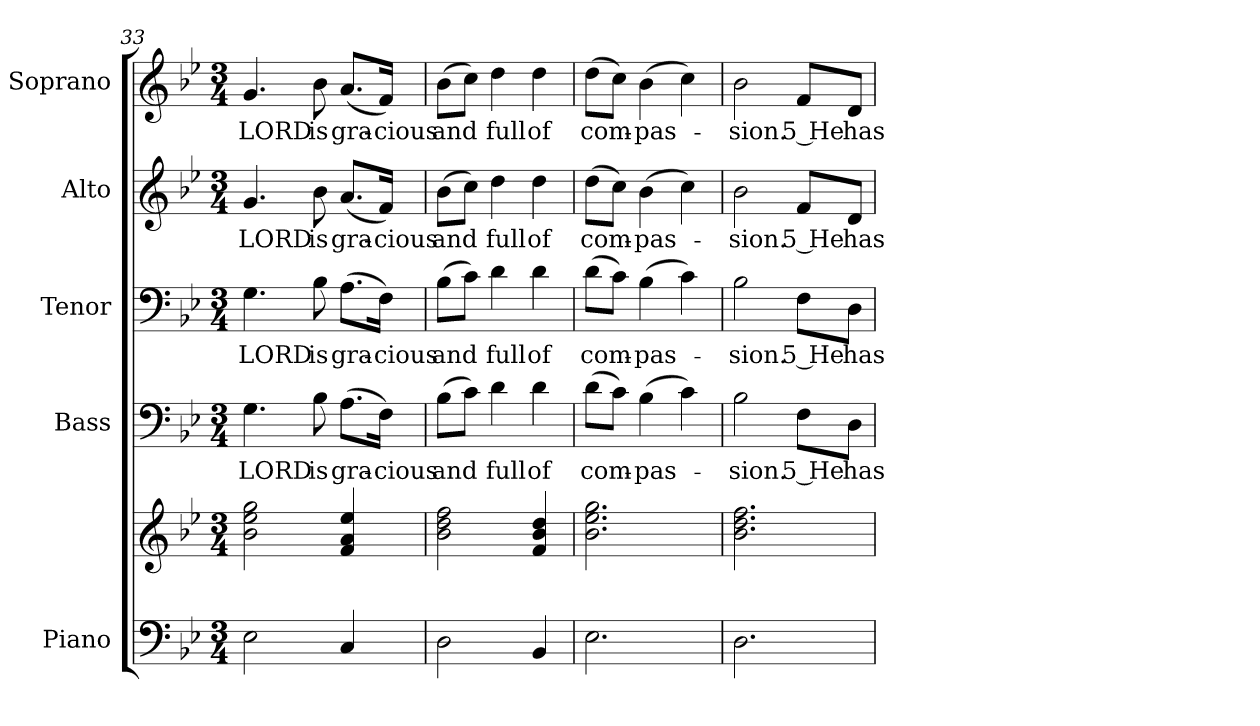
**kern	**kern	**kern	**text	**kern	**text	**kern	**text	**kern	**text
*part5	*part5	*part4	*part4	*part3	*part3	*part2	*part2	*part1	*part1
*staff6	*staff5	*staff4	*staff4	*staff3	*staff3	*staff2	*staff2	*staff1	*staff1
*I"Piano	*	*I"Bass	*	*I"Tenor	*	*I"Alto	*	*I"Soprano	*
*I'Pno.	*	*I'B.	*	*I'T.	*	*I'A.	*	*I'S.	*
*clefF4	*clefG2	*clefF4	*	*clefF4	*	*clefG2	*	*clefG2	*
*k[b-e-]	*k[b-e-]	*k[b-e-]	*	*k[b-e-]	*	*k[b-e-]	*	*k[b-e-]	*
*B-:	*B-:	*B-:	*	*B-:	*	*B-:	*	*B-:	*
*M3/4	*M3/4	*M3/4	*	*M3/4	*	*M3/4	*	*M3/4	*
=33	=33	=33	=33	=33	=33	=33	=33	=33	=33
!	!	!	!LO:LY:b:color=#000000	!	!	!	!	!	!
!	!	!	!	!	!LO:LY:b:color=#000000	!	!	!	!
!	!	!	!	!	!	!	!LO:LY:b:color=#000000	!	!
!	!	!	!	!	!	!	!	!	!LO:LY:b:color=#000000
2E-i\	2b-i\ 2ee-i 2ggi	4.Gi\	LORD	4.Gi\	LORD	4.gi/	LORD	4.gi/	LORD
!	!	!	!LO:LY:b:color=#000000	!	!	!	!	!	!
!	!	!	!	!	!LO:LY:b:color=#000000	!	!	!	!
!	!	!	!	!	!	!	!LO:LY:b:color=#000000	!	!
!	!	!	!	!	!	!	!	!	!LO:LY:b:color=#000000
.	.	8B-i\	is	8B-i\	is	8b-i\	is	8b-i\	is
!	!	!	!LO:LY:b:color=#000000	!	!	!	!	!	!
!	!	!	!	!	!LO:LY:b:color=#000000	!	!	!	!
!	!	!	!	!	!	!	!LO:LY:b:color=#000000	!	!
!	!	!	!	!	!	!	!	!	!LO:LY:b:color=#000000
4Ci/	4fi/ 4ai 4ee-i	(8.Ai\L	gra-	(8.Ai\L	gra-	(8.ai/L	gra-	(8.ai/L	gra-
!	!	!	!LO:LY:b:color=#000000	!	!	!	!	!	!
!	!	!	!	!	!LO:LY:b:color=#000000	!	!	!	!
!	!	!	!	!	!	!	!LO:LY:b:color=#000000	!	!
!	!	!	!	!	!	!	!	!	!LO:LY:b:color=#000000
.	.	16Fi\Jk)	-cious	16Fi\Jk)	-cious	16fi/Jk)	-cious	16fi/Jk)	-cious
!!LO:PB:g=z
=34	=34	=34	=34	=34	=34	=34	=34	=34	=34
!	!	!	!LO:LY:b:color=#000000	!	!	!	!	!	!
!	!	!	!	!	!LO:LY:b:color=#000000	!	!	!	!
!	!	!	!	!	!	!	!LO:LY:b:color=#000000	!	!
!	!	!	!	!	!	!	!	!	!LO:LY:b:color=#000000
2Di\	2b-i\ 2ddi 2ffi	(8B-i\L	and	(8B-i\L	and	(8b-i\L	and	(8b-i\L	and
.	.	8ci\J)	.	8ci\J)	.	8cci\J)	.	8cci\J)	.
!	!	!	!LO:LY:b:color=#000000	!	!	!	!	!	!
!	!	!	!	!	!LO:LY:b:color=#000000	!	!	!	!
!	!	!	!	!	!	!	!LO:LY:b:color=#000000	!	!
!	!	!	!	!	!	!	!	!	!LO:LY:b:color=#000000
.	.	4di\	full	4di\	full	4ddi\	full	4ddi\	full
!	!	!	!LO:LY:b:color=#000000	!	!	!	!	!	!
!	!	!	!	!	!LO:LY:b:color=#000000	!	!	!	!
!	!	!	!	!	!	!	!LO:LY:b:color=#000000	!	!
!	!	!	!	!	!	!	!	!	!LO:LY:b:color=#000000
4BB-i/	4fi/ 4b-i 4ddi	4di\	of	4di\	of	4ddi\	of	4ddi\	of
=35	=35	=35	=35	=35	=35	=35	=35	=35	=35
!	!	!	!LO:LY:b:color=#000000	!	!	!	!	!	!
!	!	!	!	!	!LO:LY:b:color=#000000	!	!	!	!
!	!	!	!	!	!	!	!LO:LY:b:color=#000000	!	!
!	!	!	!	!	!	!	!	!	!LO:LY:b:color=#000000
2.E-i\	2.b-i\ 2.ee-i 2.ggi	(8di\L	com-	(8di\L	com-	(8ddi\L	com-	(8ddi\L	com-
.	.	8ci\J)	.	8ci\J)	.	8cci\J)	.	8cci\J)	.
!	!	!	!LO:LY:b:color=#000000	!	!	!	!	!	!
!	!	!	!	!	!LO:LY:b:color=#000000	!	!	!	!
!	!	!	!	!	!	!	!LO:LY:b:color=#000000	!	!
!	!	!	!	!	!	!	!	!	!LO:LY:b:color=#000000
.	.	(4B-i\	-pas-	(4B-i\	-pas-	(4b-i\	-pas-	(4b-i\	-pas-
.	.	4ci\)	.	4ci\)	.	4cci\)	.	4cci\)	.
=36	=36	=36	=36	=36	=36	=36	=36	=36	=36
!	!	!	!LO:LY:b:color=#000000	!	!	!	!	!	!
!	!	!	!	!	!LO:LY:b:color=#000000	!	!	!	!
!	!	!	!	!	!	!	!LO:LY:b:color=#000000	!	!
!	!	!	!	!	!	!	!	!	!LO:LY:b:color=#000000
2.Di\	2.b-i\ 2.ddi 2.ffi	2B-i\	-sion.	2B-i\	-sion.	2b-i\	-sion.	2b-i\	-sion.
!	!	!	!LO:LY:b:color=#000000	!	!	!	!	!	!
!	!	!	!	!	!LO:LY:b:color=#000000	!	!	!	!
!	!	!	!	!	!	!	!LO:LY:b:color=#000000	!	!
!	!	!	!	!	!	!	!	!	!LO:LY:b:color=#000000
.	.	8Fi\L	5 He	8Fi\L	5 He	8fi/L	5 He	8fi/L	5 He
!	!	!	!LO:LY:b:color=#000000	!	!	!	!	!	!
!	!	!	!	!	!LO:LY:b:color=#000000	!	!	!	!
!	!	!	!	!	!	!	!LO:LY:b:color=#000000	!	!
!	!	!	!	!	!	!	!	!	!LO:LY:b:color=#000000
.	.	8Di\J	has	8Di\J	has	8di/J	has	8di/J	has
=	=	=	=	=	=	=	=	=	=
*-	*-	*-	*-	*-	*-	*-	*-	*-	*-
